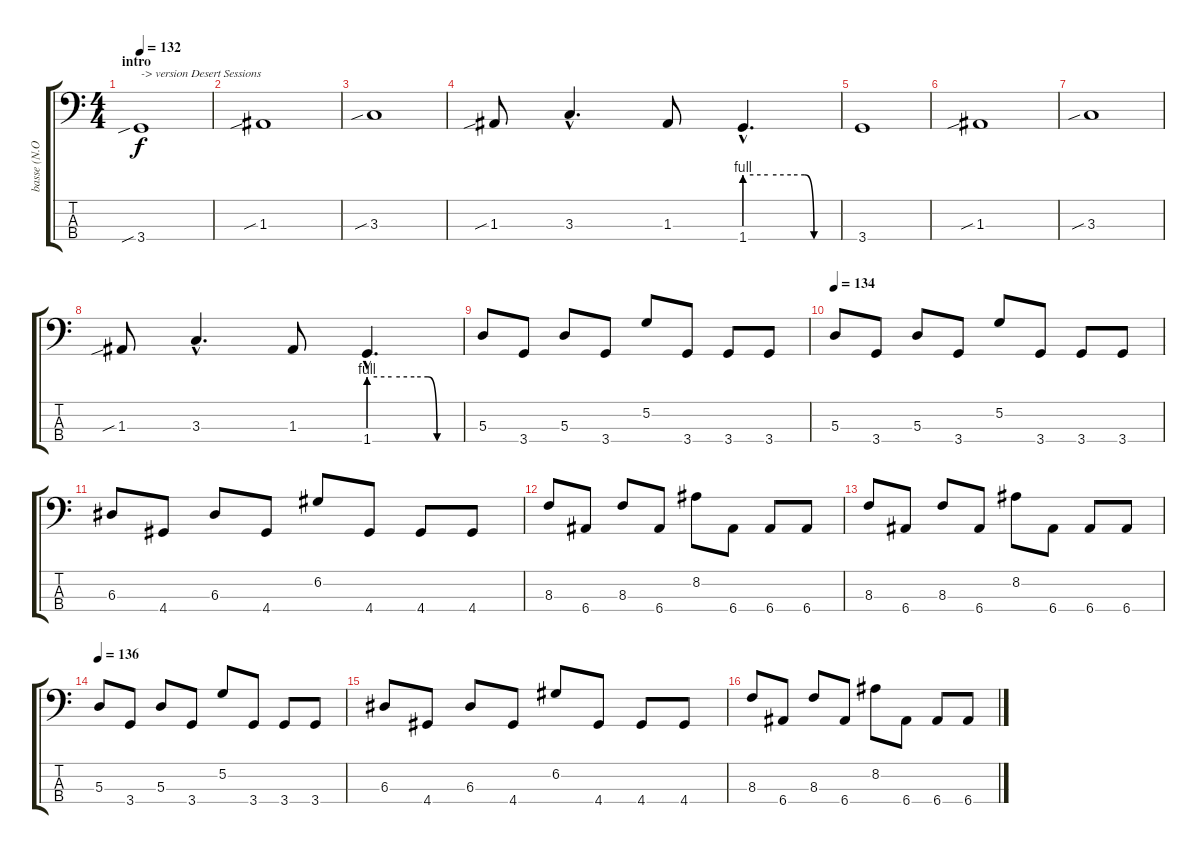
\track ("basse (N.Oliveri)" "basse (N.O") {instrument electricbasspick}
\staff {score tabs}
\tuning (G2 D2 A1 E1) {hide}
\ts (4 4)
\section ("" "intro")
\tempo 132
\clef f4
\ks c
3.4{sib}.1{txt "-> version Desert Sessions" dy f instrument electricbasspick} |
1.3{sib}.1 |
3.3{sib}.1 |
1.3{sib}.8 3.3{hac}.4{d} 1.3.8 1.4{be (custom 0 4 15 4 30 4 39 4 45 0 60 0) hac}.4{d} |
3.4.1 |
1.3{sib}.1 |
3.3{sib}.1 |
1.3{sib}.8 3.3{hac}.4{d} 1.3.8 1.4{be (custom 0 4 15 4 30 4 39 4 45 0 60 0) hac}.4{d} |
5.3.8 3.4.8 5.3.8 3.4.8 5.2.8 3.4.8 3.4.8 3.4.8 |
\tempo 134
5.3.8 3.4.8 5.3.8 3.4.8 5.2.8 3.4.8 3.4.8 3.4.8 |
6.3.8 4.4.8 6.3.8 4.4.8 6.2.8 4.4.8 4.4.8 4.4.8 |
8.3.8 6.4.8 8.3.8 6.4.8 8.2.8 6.4.8 6.4.8 6.4.8 |
8.3.8 6.4.8 8.3.8 6.4.8 8.2.8 6.4.8 6.4.8 6.4.8 |
\tempo 136
5.3.8 3.4.8 5.3.8 3.4.8 5.2.8 3.4.8 3.4.8 3.4.8 |
6.3.8 4.4.8 6.3.8 4.4.8 6.2.8 4.4.8 4.4.8 4.4.8 |
8.3.8 6.4.8 8.3.8 6.4.8 8.2.8 6.4.8 6.4.8 6.4.8
